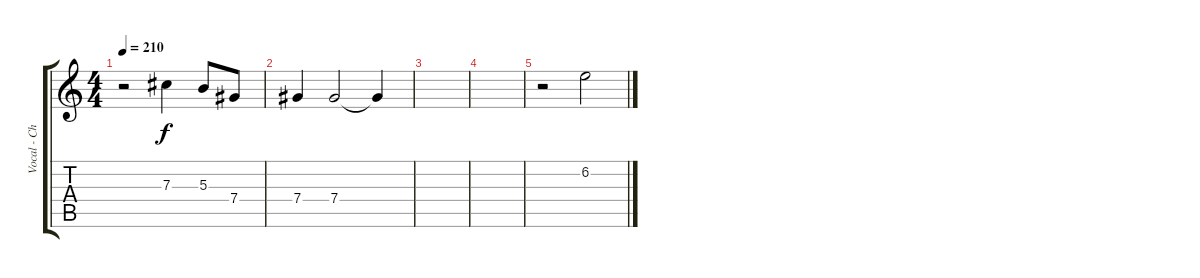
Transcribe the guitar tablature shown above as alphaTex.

\track ("Vocal - Chorão" "Vocal - Ch") {instrument distortionguitar}
\staff {score tabs}
\tuning (Eb4 Bb3 Gb3 Db3 Ab2 Eb2) {hide}
\ts (4 4)
\tempo 210
\clef g2
\ks c
r.2{dy f} 7.3.4 5.3.8 7.4.8 |
7.4.4 7.4.2 7.4{t}.4 |
|
|
r.2 6.2.2
